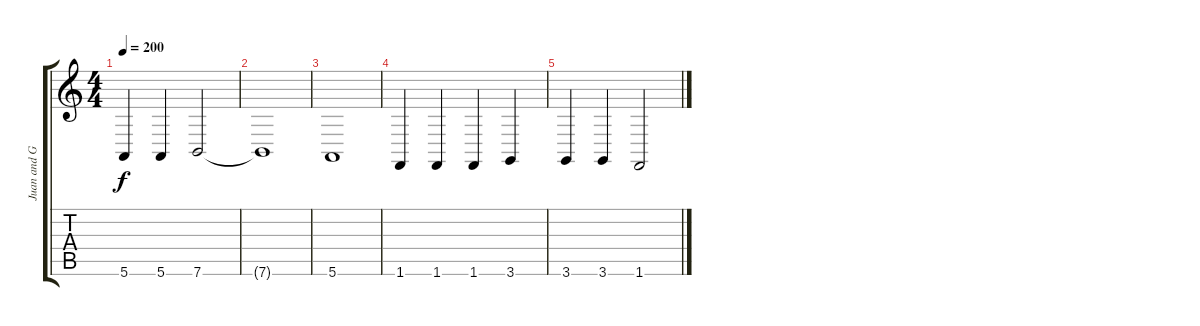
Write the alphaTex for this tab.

\track ("Juan and Gio(back up vocals)" "Juan and G") {instrument lead8bassandlead}
\staff {score tabs}
\tuning (E4 B3 G3 D3 A2 E2) {hide}
\ts (4 4)
\tempo 200
\clef g2
\ks c
5.6.4{dy f} 5.6.4 7.6.2 |
7.6{t}.1 |
5.6.1 |
1.6.4 1.6.4 1.6.4 3.6.4 |
3.6.4 3.6.4 1.6.2
